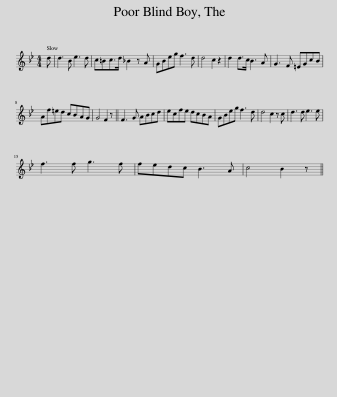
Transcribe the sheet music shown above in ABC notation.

X:1
L:1/8
M:4/4
I:linebreak $
K:Bb
V:1 treble
V:1
 d | d3 B e3 d | c=Bc>d _B2 z A | GBeg f3 d | d4 c2 z2 | %5
 d2 d>c B3 A | G3 F =EGcB |$ Af=ed cBAG | G4 F2 z || F3 G ABcd | %10
 ecfe dcBA | GBeg f3 d | d4 c2 z c | d3 d e3 e |$ f3 f g3 f | %15
 fedc B3 A | c4 B2 z || %17
